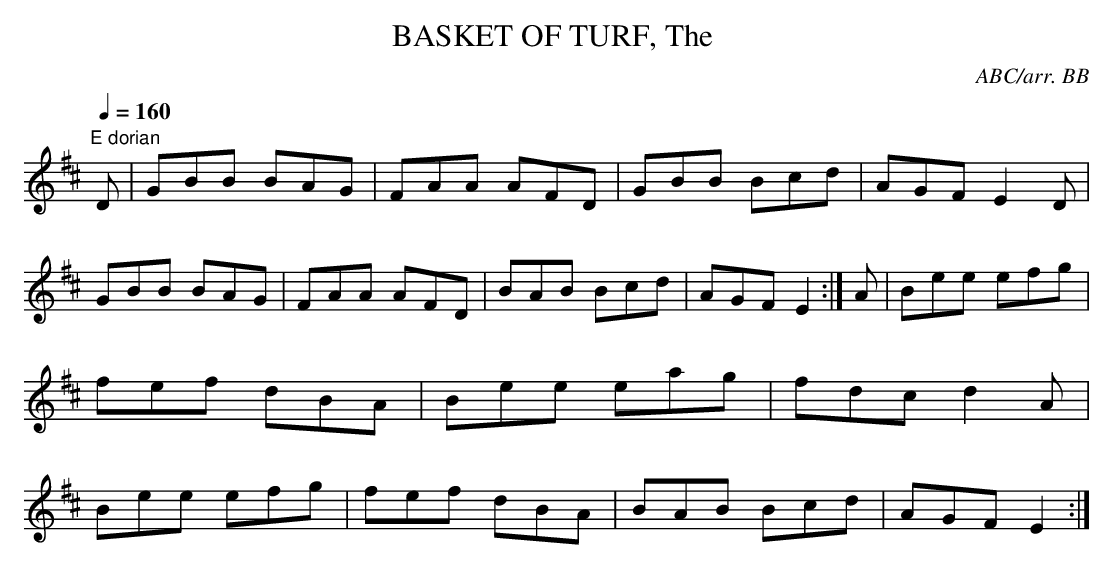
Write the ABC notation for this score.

X:1
T:BASKET OF TURF, The \
C:ABC/arr. BB\
Q:1/4=160\
M:6/8\
L:1/8\
K:D\
"E dorian"\
D|GBB BAG|FAA AFD|GBB Bcd|AGF E2 D|\
GBB BAG|FAA AFD|BAB Bcd|AGF E2 :|\
A|Bee efg|fef dBA|Bee eag|fdc d2 A|\
Bee efg|fef dBA|BAB Bcd|AGF E2 :|\
\
\
